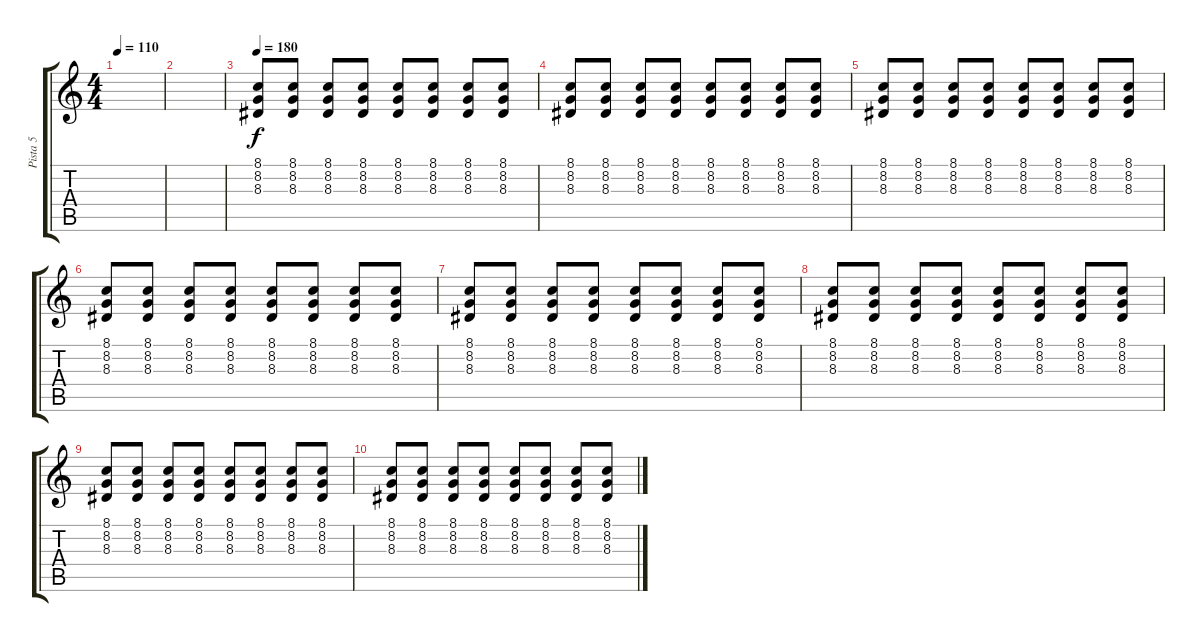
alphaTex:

\track ("Pista 5" "Pista 5") {instrument taikodrum}
\staff {score tabs}
\tuning (E4 B3 G3 D3 A2 E2) {hide}
\ts (4 4)
\tempo 110
\clef g2
\ks c
|
|
\tempo 180
(8.1 8.2 8.3).8 (8.1 8.2 8.3).8 (8.1 8.2 8.3).8 (8.1 8.2 8.3).8 (8.1 8.2 8.3).8 (8.1 8.2 8.3).8 (8.1 8.2 8.3).8 (8.1 8.2 8.3).8 |
(8.1 8.2 8.3).8 (8.1 8.2 8.3).8 (8.1 8.2 8.3).8 (8.1 8.2 8.3).8 (8.1 8.2 8.3).8 (8.1 8.2 8.3).8 (8.1 8.2 8.3).8 (8.1 8.2 8.3).8 |
(8.1 8.2 8.3).8 (8.1 8.2 8.3).8 (8.1 8.2 8.3).8 (8.1 8.2 8.3).8 (8.1 8.2 8.3).8 (8.1 8.2 8.3).8 (8.1 8.2 8.3).8 (8.1 8.2 8.3).8 |
(8.1 8.2 8.3).8 (8.1 8.2 8.3).8 (8.1 8.2 8.3).8 (8.1 8.2 8.3).8 (8.1 8.2 8.3).8 (8.1 8.2 8.3).8 (8.1 8.2 8.3).8 (8.1 8.2 8.3).8 |
(8.1 8.2 8.3).8 (8.1 8.2 8.3).8 (8.1 8.2 8.3).8 (8.1 8.2 8.3).8 (8.1 8.2 8.3).8 (8.1 8.2 8.3).8 (8.1 8.2 8.3).8 (8.1 8.2 8.3).8 |
(8.1 8.2 8.3).8 (8.1 8.2 8.3).8 (8.1 8.2 8.3).8 (8.1 8.2 8.3).8 (8.1 8.2 8.3).8 (8.1 8.2 8.3).8 (8.1 8.2 8.3).8 (8.1 8.2 8.3).8 |
(8.1 8.2 8.3).8 (8.1 8.2 8.3).8 (8.1 8.2 8.3).8 (8.1 8.2 8.3).8 (8.1 8.2 8.3).8 (8.1 8.2 8.3).8 (8.1 8.2 8.3).8 (8.1 8.2 8.3).8 |
(8.1 8.2 8.3).8 (8.1 8.2 8.3).8 (8.1 8.2 8.3).8 (8.1 8.2 8.3).8 (8.1 8.2 8.3).8 (8.1 8.2 8.3).8 (8.1 8.2 8.3).8 (8.1 8.2 8.3).8
